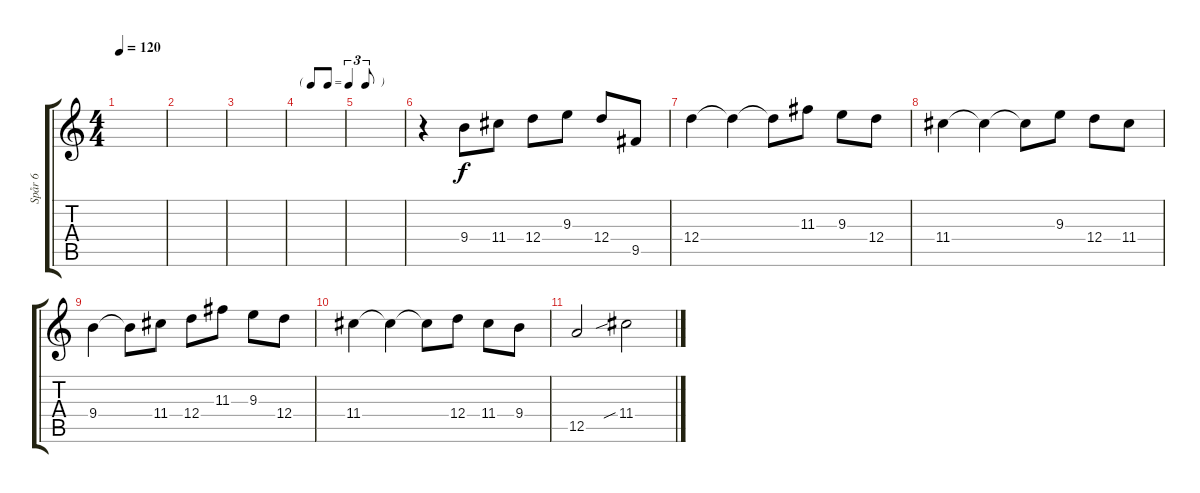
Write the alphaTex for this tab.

\track ("Spår 6" "Spår 6") {instrument electricguitarjazz}
\staff {score tabs}
\tuning (E4 B3 G3 D3 A2 E2) {hide}
\ts (4 4)
\tempo 120
\clef g2
\ks c
|
|
|
\tf triplet8th
|
|
r.4 9.4.8 11.4.8 12.4.8 9.3.8 12.4.8 9.5.8 |
12.4.4 12.4{t}.4 12.4{t}.8 11.3.8 9.3.8 12.4.8 |
11.4.4 11.4{t}.4 11.4{t}.8 9.3.8 12.4.8 11.4.8 |
9.4.4 9.4{t}.8 11.4.8 12.4.8 11.3.8 9.3.8 12.4.8 |
11.4.4 11.4{t}.4 11.4{t}.8 12.4.8 11.4.8 9.4.8 |
12.5.2 11.4{sib}.2
